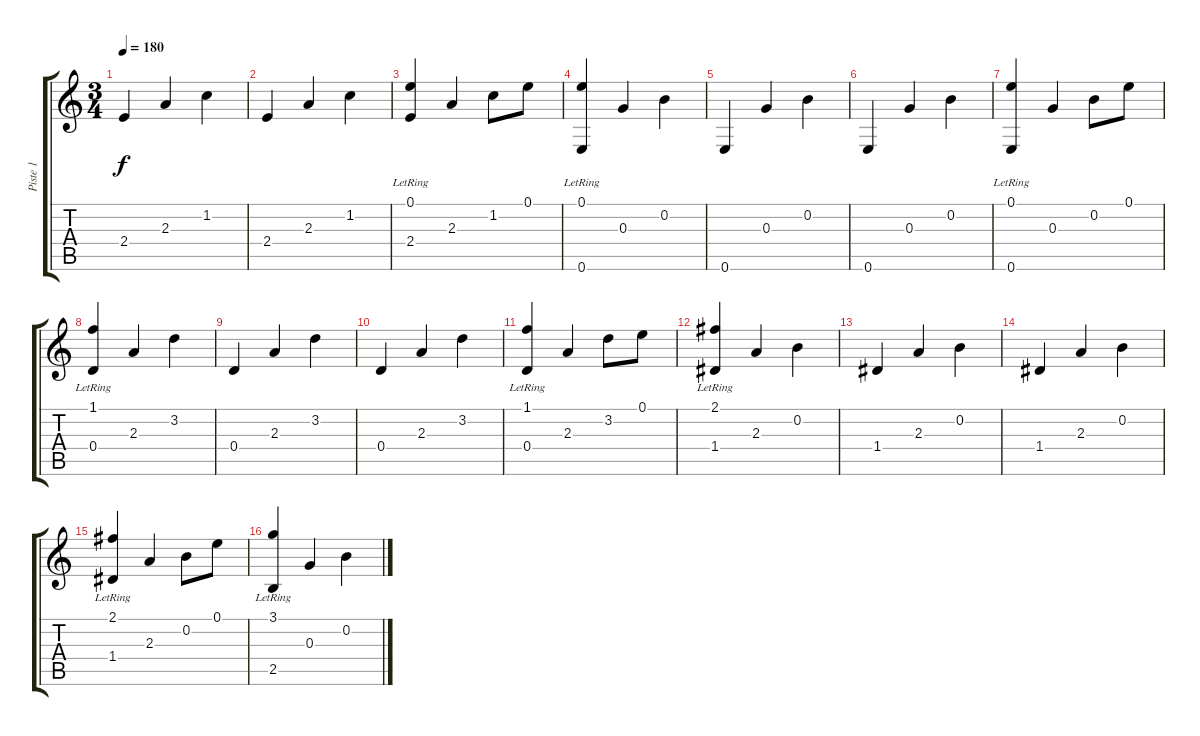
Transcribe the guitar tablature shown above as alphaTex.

\track ("Piste 1" "Piste 1") {instrument acousticguitarnylon}
\staff {score tabs}
\tuning (E4 B3 G3 D3 A2 E2) {hide}
\ts (3 4)
\tempo 180
\clef g2
\ks c
2.4.4{dy f} 2.3.4 1.2.4 |
2.4.4 2.3.4 1.2.4 |
(0.1{lr} 2.4).4 2.3.4 1.2.8 0.1.8 |
(0.1{lr} 0.6).4 0.3.4 0.2.4 |
0.6.4 0.3.4 0.2.4 |
0.6.4 0.3.4 0.2.4 |
(0.1{lr} 0.6).4 0.3.4 0.2.8 0.1.8 |
(1.1{lr} 0.4).4 2.3.4 3.2.4 |
0.4.4 2.3.4 3.2.4 |
0.4.4 2.3.4 3.2.4 |
(1.1{lr} 0.4).4 2.3.4 3.2.8 0.1.8 |
(2.1{lr} 1.4).4 2.3.4 0.2.4 |
1.4.4 2.3.4 0.2.4 |
1.4.4 2.3.4 0.2.4 |
(2.1{lr} 1.4).4 2.3.4 0.2.8 0.1.8 |
(3.1{lr} 2.5).4 0.3.4 0.2.4
